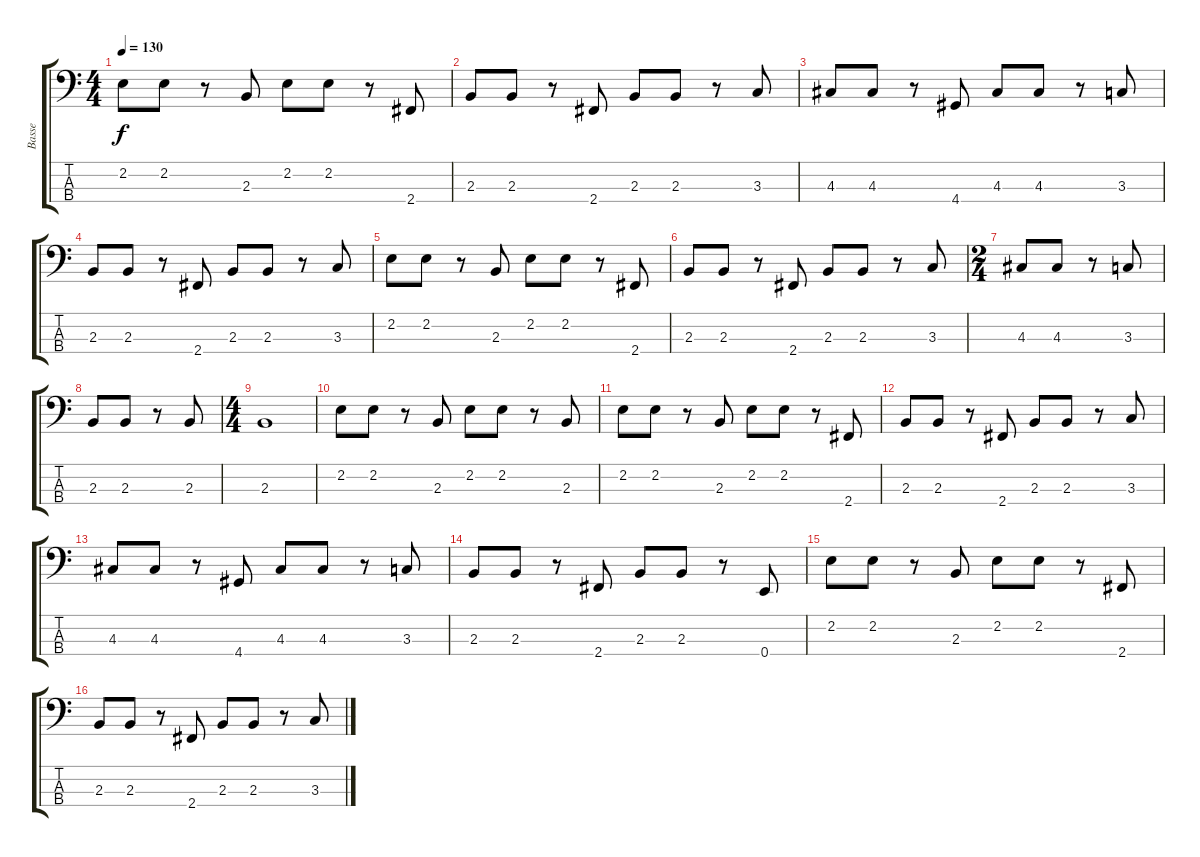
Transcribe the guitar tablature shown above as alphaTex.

\track ("Basse" "Basse") {instrument acousticbass}
\staff {score tabs}
\tuning (G2 D2 A1 E1) {hide}
\ts (4 4)
\tempo 130
\clef f4
\ks c
2.2.8{dy f} 2.2.8 r.8 2.3.8 2.2.8 2.2.8 r.8 2.4.8 |
2.3.8 2.3.8 r.8 2.4.8 2.3.8 2.3.8 r.8 3.3.8 |
4.3.8 4.3.8 r.8 4.4.8 4.3.8 4.3.8 r.8 3.3.8 |
2.3.8 2.3.8 r.8 2.4.8 2.3.8 2.3.8 r.8 3.3.8 |
2.2.8 2.2.8 r.8 2.3.8 2.2.8 2.2.8 r.8 2.4.8 |
2.3.8 2.3.8 r.8 2.4.8 2.3.8 2.3.8 r.8 3.3.8 |
\ts (2 4)
4.3.8 4.3.8 r.8 3.3.8 |
2.3.8 2.3.8 r.8 2.3.8 |
\ts (4 4)
2.3.1 |
2.2.8 2.2.8 r.8 2.3.8 2.2.8 2.2.8 r.8 2.3.8 |
2.2.8 2.2.8 r.8 2.3.8 2.2.8 2.2.8 r.8 2.4.8 |
2.3.8 2.3.8 r.8 2.4.8 2.3.8 2.3.8 r.8 3.3.8 |
4.3.8 4.3.8 r.8 4.4.8 4.3.8 4.3.8 r.8 3.3.8 |
2.3.8 2.3.8 r.8 2.4.8 2.3.8 2.3.8 r.8 0.4.8 |
2.2.8 2.2.8 r.8 2.3.8 2.2.8 2.2.8 r.8 2.4.8 |
2.3.8 2.3.8 r.8 2.4.8 2.3.8 2.3.8 r.8 3.3.8
